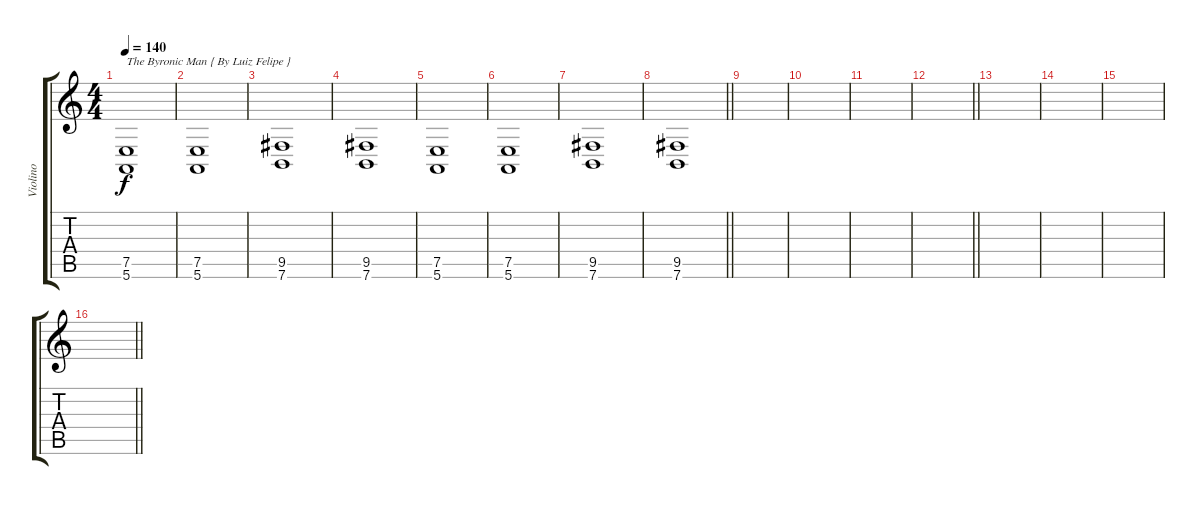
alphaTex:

\track ("Violino" "Violino") {instrument violin}
\staff {score tabs}
\tuning (E4 B3 G3 D3 A2 E2) {hide}
\ts (4 4)
\tempo 140
\clef g2
\ks c
(7.5 5.6).1{txt "The Byronic Man { By Luiz Felipe }" dy f instrument violin} |
(7.5 5.6).1 |
(9.5 7.6).1 |
(9.5 7.6).1 |
(7.5 5.6).1 |
(7.5 5.6).1 |
(9.5 7.6).1 |
\barLineRight lightlight
(9.5 7.6).1 |
|
|
|
\barLineRight lightlight
|
|
|
|
\barLineRight lightlight
